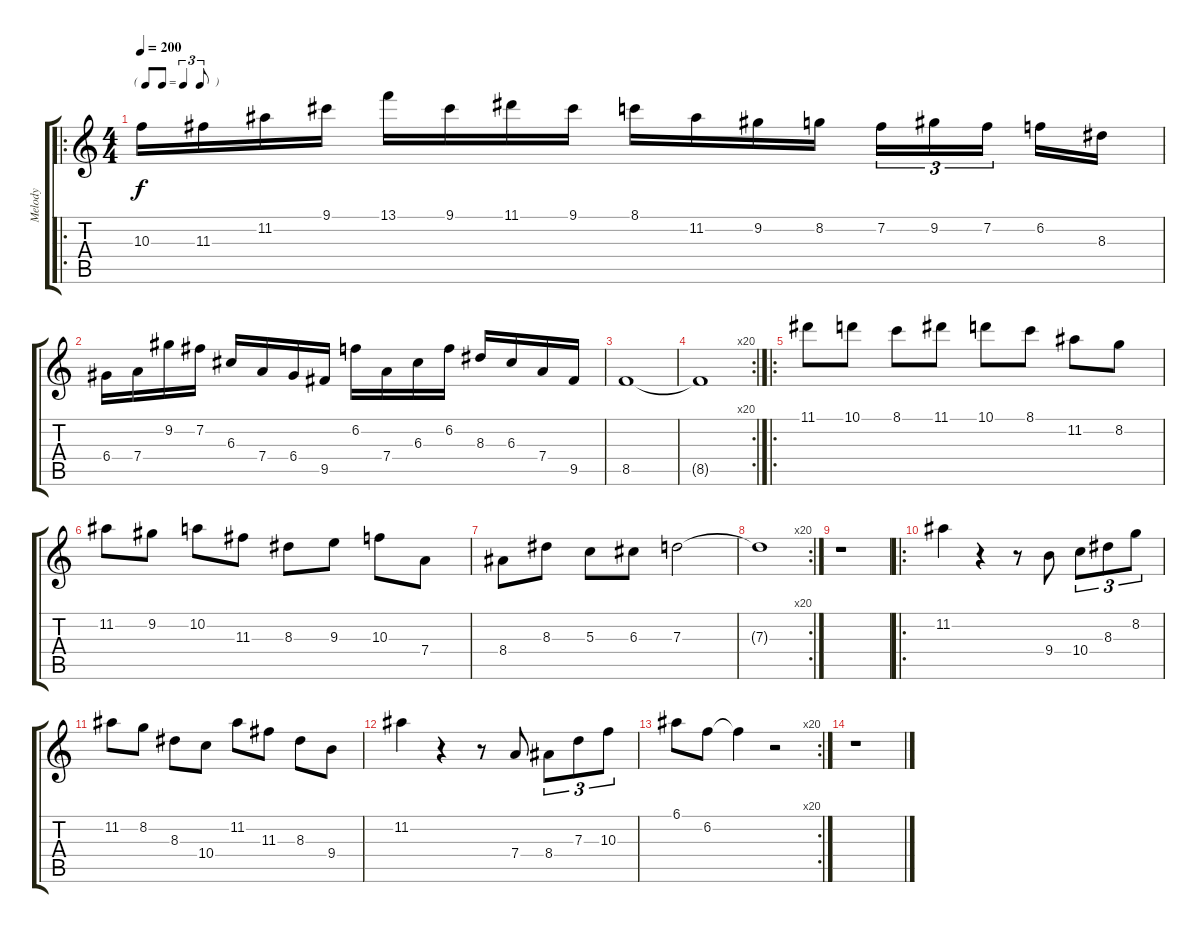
\track ("Melody" "Melody") {instrument acousticguitarnylon}
\staff {score tabs}
\tuning (E4 B3 G3 D3 A2 E2) {hide}
\ro
\ts (4 4)
\tf triplet8th
\tempo 200
\clef g2
\ks c
10.3.16{dy f} 11.3.16 11.2.16 9.1.16 13.1.16 9.1.16 11.1.16 9.1.16 8.1.16 11.2.16 9.2.16 8.2.16 7.2.16{tu (3 2)} 9.2.16{tu (3 2)} 7.2.16{tu (3 2) beam splitsecondary} 6.2.16 8.3.16 |
6.4.16 7.4.16 9.2.16 7.2.16 6.3.16 7.4.16 6.4.16 9.5.16 6.2.16 7.4.16 6.3.16 6.2.16 8.3.16 6.3.16 7.4.16 9.5.16 |
8.5.1 |
\rc 20
8.5{t}.1 |
\ro
11.1.8 10.1.8 8.1.8 11.1.8 10.1.8 8.1.8 11.2.8 8.2.8 |
11.2.8 9.2.8 10.2.8 11.3.8 8.3.8 9.3.8 10.3.8 7.4.8 |
8.4.8 8.3.8 5.3.8 6.3.8 7.3.2 |
\rc 20
7.3{t}.1 |
r.1 |
\ro
11.2.4 r.4 r.8 9.4.8 10.4.8{tu (3 2)} 8.3.8{tu (3 2)} 8.2.8{tu (3 2)} |
11.2.8 8.2.8 8.3.8 10.4.8 11.2.8 11.3.8 8.3.8 9.4.8 |
11.2.4 r.4 r.8 7.4.8 8.4.8{tu (3 2)} 7.3.8{tu (3 2)} 10.3.8{tu (3 2)} |
\rc 20
6.1.8 6.2.8 6.2{t}.4 r.2 |
r.1
